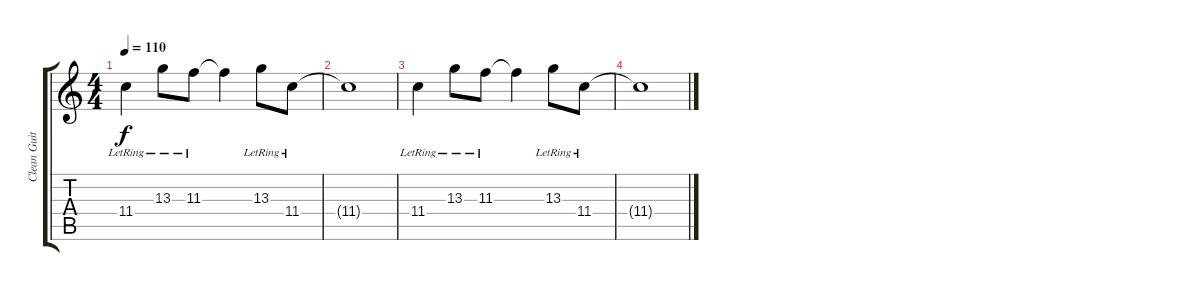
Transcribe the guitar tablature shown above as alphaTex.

\track ("Clean Guitar" "Clean Guit") {instrument acousticguitarsteel}
\staff {score tabs}
\tuning (Eb4 Bb3 Gb3 Db3 Ab2 Db2) {hide}
\ts (4 4)
\tempo 110
\clef g2
\ks c
11.4{lr}.4{dy f} 13.3{lr}.8 11.3{lr}.8 11.3{t}.4 13.3{lr}.8 11.4{lr}.8 |
11.4{t}.1 |
11.4{lr}.4 13.3{lr}.8 11.3{lr}.8 11.3{t}.4 13.3{lr}.8 11.4{lr}.8 |
11.4{t}.1
